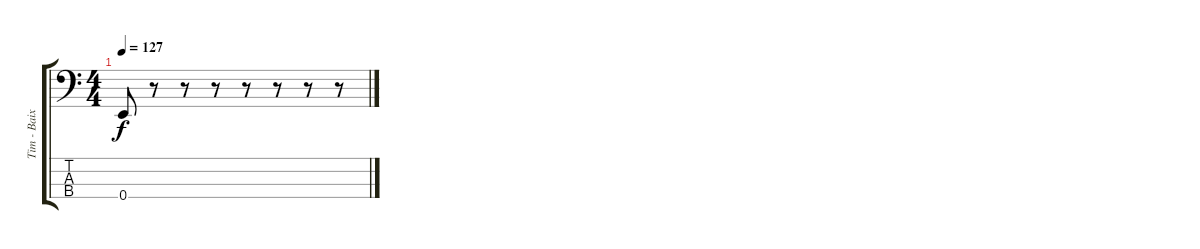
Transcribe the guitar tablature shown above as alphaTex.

\track ("Tim - Baixo" "Tim - Baix") {instrument electricbasspick}
\staff {score tabs}
\tuning (G2 D2 A1 E1) {hide}
\ts (4 4)
\tempo 127
\clef f4
\ks c
0.4.8{dy f} r.8 r.8 r.8 r.8 r.8 r.8 r.8
